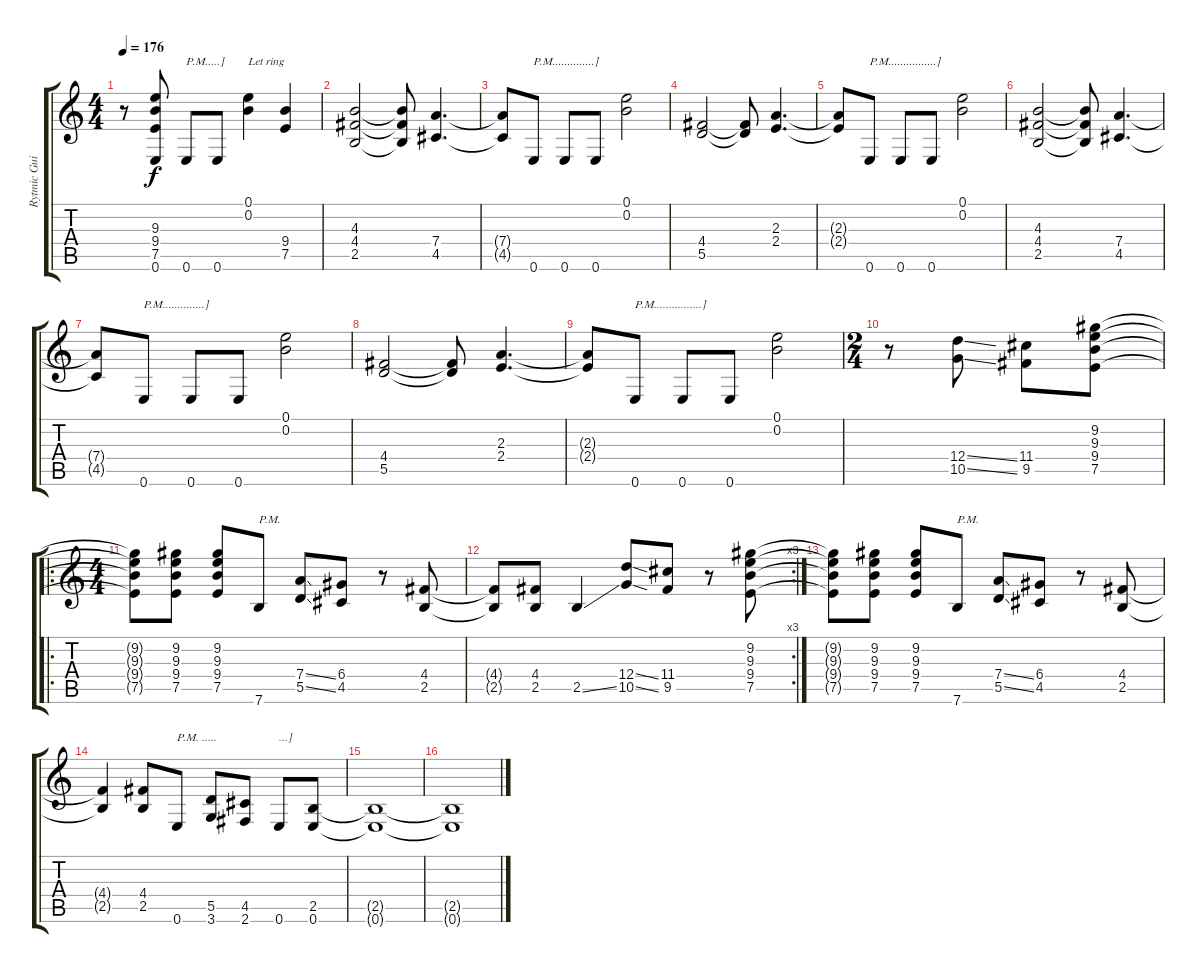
\track ("Rytmic Guitar" "Rytmic Gui") {instrument distortionguitar}
\staff {score tabs}
\tuning (E4 B3 G3 D3 A2 E2) {hide}
\ts (4 4)
\tempo 176
\clef g2
\ks c
r.8{dy f} (9.3 9.4 7.5 0.6).8 0.6.8{txt "P.M.....]"} 0.6.8 (0.1 0.2).4{txt "Let ring"} (9.4 7.5).4 |
(4.3 4.4 2.5).2 (4.3{t} 4.4{t} 2.5{t}).8 (7.4 4.5).4{d} |
(7.4{t} 4.5{t}).8 0.6.8{txt "P.M..............]"} 0.6.8 0.6.8 (0.1 0.2).2 |
(4.4 5.5).2 (4.4{t} 5.5{t}).8 (2.3 2.4).4{d} |
(2.3{t} 2.4{t}).8 0.6.8{txt "P.M................]"} 0.6.8 0.6.8 (0.1 0.2).2 |
(4.3 4.4 2.5).2 (4.3{t} 4.4{t} 2.5{t}).8 (7.4 4.5).4{d} |
(7.4{t} 4.5{t}).8 0.6.8{txt "P.M..............]"} 0.6.8 0.6.8 (0.1 0.2).2 |
(4.4 5.5).2 (4.4{t} 5.5{t}).8 (2.3 2.4).4{d} |
(2.3{t} 2.4{t}).8 0.6.8{txt "P.M................]"} 0.6.8 0.6.8 (0.1 0.2).2 |
\ts (2 4)
r.8 (12.4{ss} 10.5{ss}).8 (11.4 9.5).8 (9.2 9.3 9.4 7.5).8 |
\ro
\ts (4 4)
(9.2{t} 9.3{t} 9.4{t} 7.5{t}).8 (9.2 9.3 9.4 7.5).8 (9.2 9.3 9.4 7.5).8 7.6.8{txt "P.M."} (7.4{ss} 5.5{ss}).8 (6.4 4.5).8 r.8 (4.4 2.5).8 |
\rc 3
(4.4{t} 2.5{t}).8 (4.4 2.5).8 2.5{ss}.4 (12.4{ss} 10.5{ss}).8 (11.4 9.5).8 r.8 (9.2 9.3 9.4 7.5).8 |
(9.2{t} 9.3{t} 9.4{t} 7.5{t}).8 (9.2 9.3 9.4 7.5).8 (9.2 9.3 9.4 7.5).8 7.6.8{txt "P.M."} (7.4{ss} 5.5{ss}).8 (6.4 4.5).8 r.8 (4.4 2.5).8 |
(4.4{t} 2.5{t}).4 (4.4 2.5).8 0.6.8{txt "P.M. ....."} (5.5 3.6).8 (4.5 2.6).8 0.6.8{txt "...]"} (2.5 0.6).8 |
(2.5{t} 0.6{t}).1 |
(2.5{t} 0.6{t}).1
